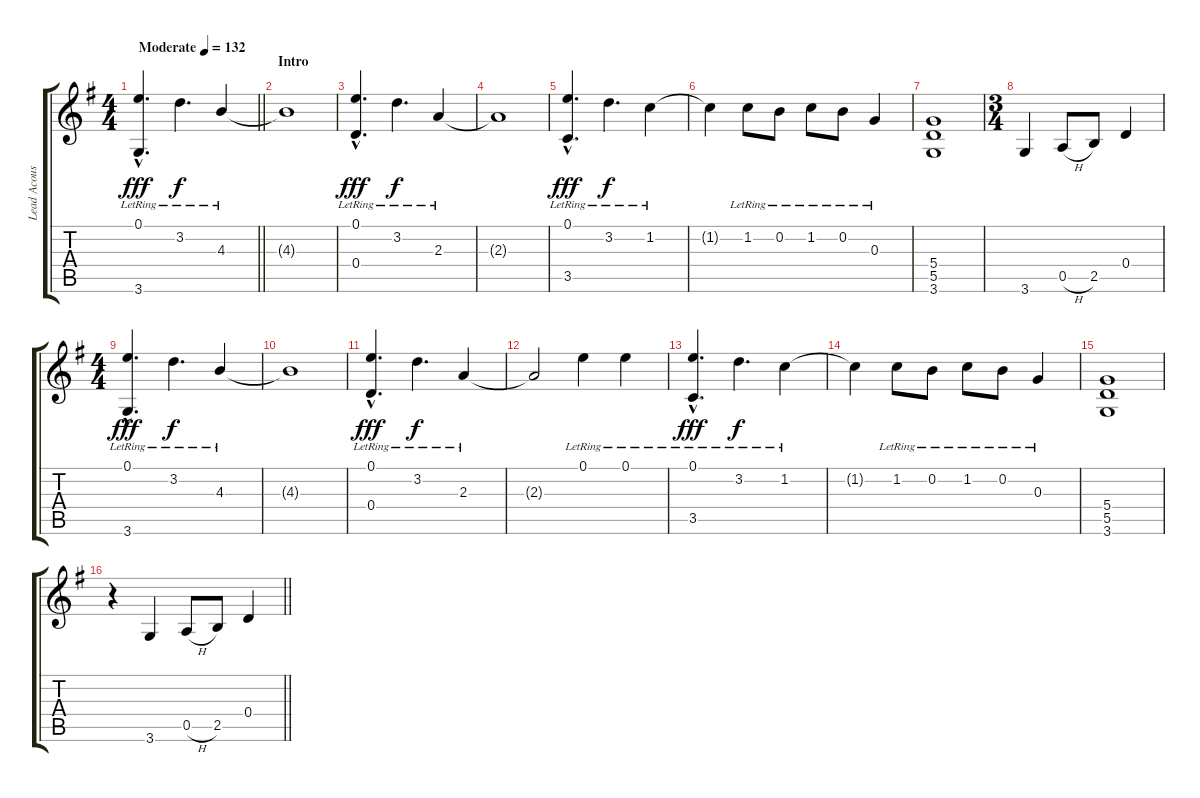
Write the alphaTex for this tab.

\track ("Lead Acoustic" "Lead Acous") {instrument acousticguitarnylon}
\staff {score tabs}
\tuning (E4 B3 G3 D3 A2 E2) {hide}
\ts (4 4)
\tempo (132 "Moderate")
\clef g2
\barLineRight lightlight
\ks g
(0.1{lr} 3.6{hac lr}).4{d dy fff instrument acousticguitarnylon} 3.2{lr}.4{d dy f} 4.3{lr}.4{beam Up} |
\section ("" "Intro")
4.3{t}.1 |
(0.1{lr} 0.4{hac lr}).4{d dy fff} 3.2{lr}.4{d dy f} 2.3{lr}.4 |
2.3{t}.1 |
(0.1{lr} 3.5{hac lr}).4{d dy fff} 3.2{lr}.4{d dy f} 1.2{lr}.4 |
1.2{t}.4 1.2{lr}.8 0.2{lr}.8 1.2{lr}.8 0.2{lr}.8 0.3{lr}.4 |
(5.4 5.5 3.6).1 |
\ts (3 4)
3.6.4 0.5{h}.8 2.5.8 0.4.4 |
\ts (4 4)
(0.1{lr} 3.6{hac lr}).4{d dy fff} 3.2{lr}.4{d dy f} 4.3{lr}.4{beam Up} |
4.3{t}.1 |
(0.1{lr} 0.4{hac lr}).4{d dy fff} 3.2{lr}.4{d dy f} 2.3{lr}.4 |
2.3{t}.2 0.1{lr}.4 0.1{lr}.4 |
(0.1{lr} 3.5{hac lr}).4{d dy fff} 3.2{lr}.4{d dy f} 1.2{lr}.4 |
1.2{t}.4 1.2{lr}.8 0.2{lr}.8 1.2{lr}.8 0.2{lr}.8 0.3{lr}.4 |
(5.4 5.5 3.6).1 |
\barLineRight lightlight
r.4 3.6.4 0.5{h}.8 2.5.8 0.4.4
